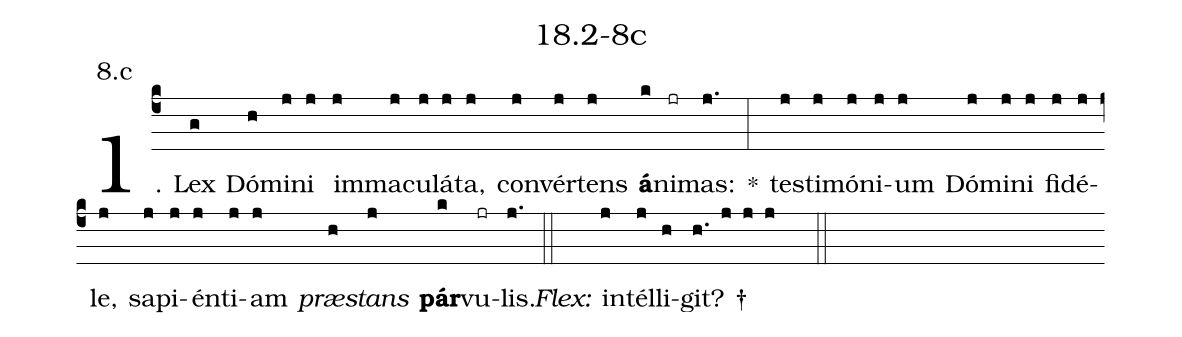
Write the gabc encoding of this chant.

name: 18.2-8c;
annotation: 8.c;
%%
(c4)1. Lex(g) Dó(h)mi(j)ni(j) im(j)ma(j)cu(j)lá(j)ta,(j) con(j)vér(j)tens(j) <b>á</b>(k)ni(jr)mas:(j.) *(:) tes(j)ti(j)mó(j)ni(j)um(j) Dó(j)mi(j)ni(j) fi(j)dé(j)le,(j) sa(j)pi(j)én(j)ti(j)am(j) <i>præ</i>(h)<i>stans</i>(j) <b>pár</b>(k)vu(jr)lis.(j.) (::)
<i>Flex:</i>()  in(j)tél(j)li(h)git? †(h. j j j  ::)

%E(j) u(j) o(h) u(j) a(k) e.(j.) (::)
